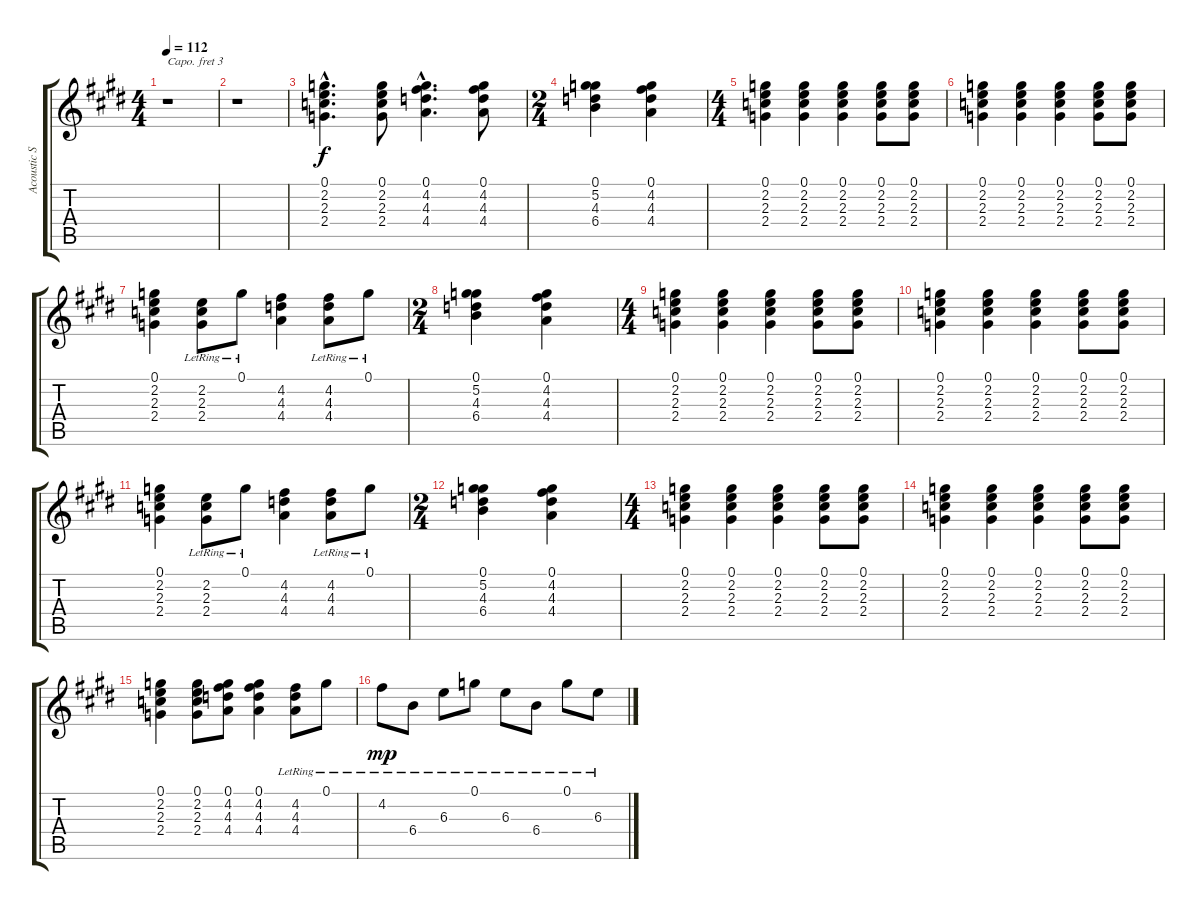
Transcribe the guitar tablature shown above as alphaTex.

\track ("Acoustic Steel String Guitar 1" "Acoustic S") {instrument acousticguitarsteel}
\staff {score tabs}
\capo 3
\tuning (E4 B3 G3 D3 A2 E2) {hide}
\ts (4 4)
\tempo 112
\clef g2
\ks e
r.1{dy f} |
r.1 |
(0.1{hac} 2.2{hac} 2.3{hac} 2.4{hac}).4{d} (0.1 2.2 2.3 2.4).8 (0.1{hac} 4.2{hac} 4.3{hac} 4.4{hac}).4{d} (0.1 4.2 4.3 4.4).8 |
\ts (2 4)
(0.1 5.2 4.3 6.4).4 (0.1 4.2 4.3 4.4).4 |
\ts (4 4)
(0.1 2.2 2.3 2.4).4 (0.1 2.2 2.3 2.4).4 (0.1 2.2 2.3 2.4).4 (0.1 2.2 2.3 2.4).8 (0.1 2.2 2.3 2.4).8 |
(0.1 2.2 2.3 2.4).4 (0.1 2.2 2.3 2.4).4 (0.1 2.2 2.3 2.4).4 (0.1 2.2 2.3 2.4).8 (0.1 2.2 2.3 2.4).8 |
(0.1 2.2 2.3 2.4).4 (2.2{lr} 2.3{lr} 2.4{lr}).8 0.1{lr}.8 (4.2 4.3 4.4).4 (4.2{lr} 4.3{lr} 4.4{lr}).8 0.1{lr}.8 |
\ts (2 4)
(0.1 5.2 4.3 6.4).4 (0.1 4.2 4.3 4.4).4 |
\ts (4 4)
(0.1 2.2 2.3 2.4).4 (0.1 2.2 2.3 2.4).4 (0.1 2.2 2.3 2.4).4 (0.1 2.2 2.3 2.4).8 (0.1 2.2 2.3 2.4).8 |
(0.1 2.2 2.3 2.4).4 (0.1 2.2 2.3 2.4).4 (0.1 2.2 2.3 2.4).4 (0.1 2.2 2.3 2.4).8 (0.1 2.2 2.3 2.4).8 |
(0.1 2.2 2.3 2.4).4 (2.2{lr} 2.3{lr} 2.4{lr}).8 0.1{lr}.8 (4.2 4.3 4.4).4 (4.2{lr} 4.3{lr} 4.4{lr}).8 0.1{lr}.8 |
\ts (2 4)
(0.1 5.2 4.3 6.4).4 (0.1 4.2 4.3 4.4).4 |
\ts (4 4)
(0.1 2.2 2.3 2.4).4 (0.1 2.2 2.3 2.4).4 (0.1 2.2 2.3 2.4).4 (0.1 2.2 2.3 2.4).8 (0.1 2.2 2.3 2.4).8 |
(0.1 2.2 2.3 2.4).4 (0.1 2.2 2.3 2.4).4 (0.1 2.2 2.3 2.4).4 (0.1 2.2 2.3 2.4).8 (0.1 2.2 2.3 2.4).8 |
(0.1 2.2 2.3 2.4).4 (0.1 2.2 2.3 2.4).8 (0.1 4.2 4.3 4.4).8 (0.1 4.2 4.3 4.4).4 (4.2{lr} 4.3{lr} 4.4{lr}).8 0.1{lr}.8 |
4.2{lr}.8{dy mp} 6.4{lr}.8 6.3{lr}.8 0.1{lr}.8 6.3{lr}.8 6.4{lr}.8 0.1{lr}.8 6.3{lr}.8
